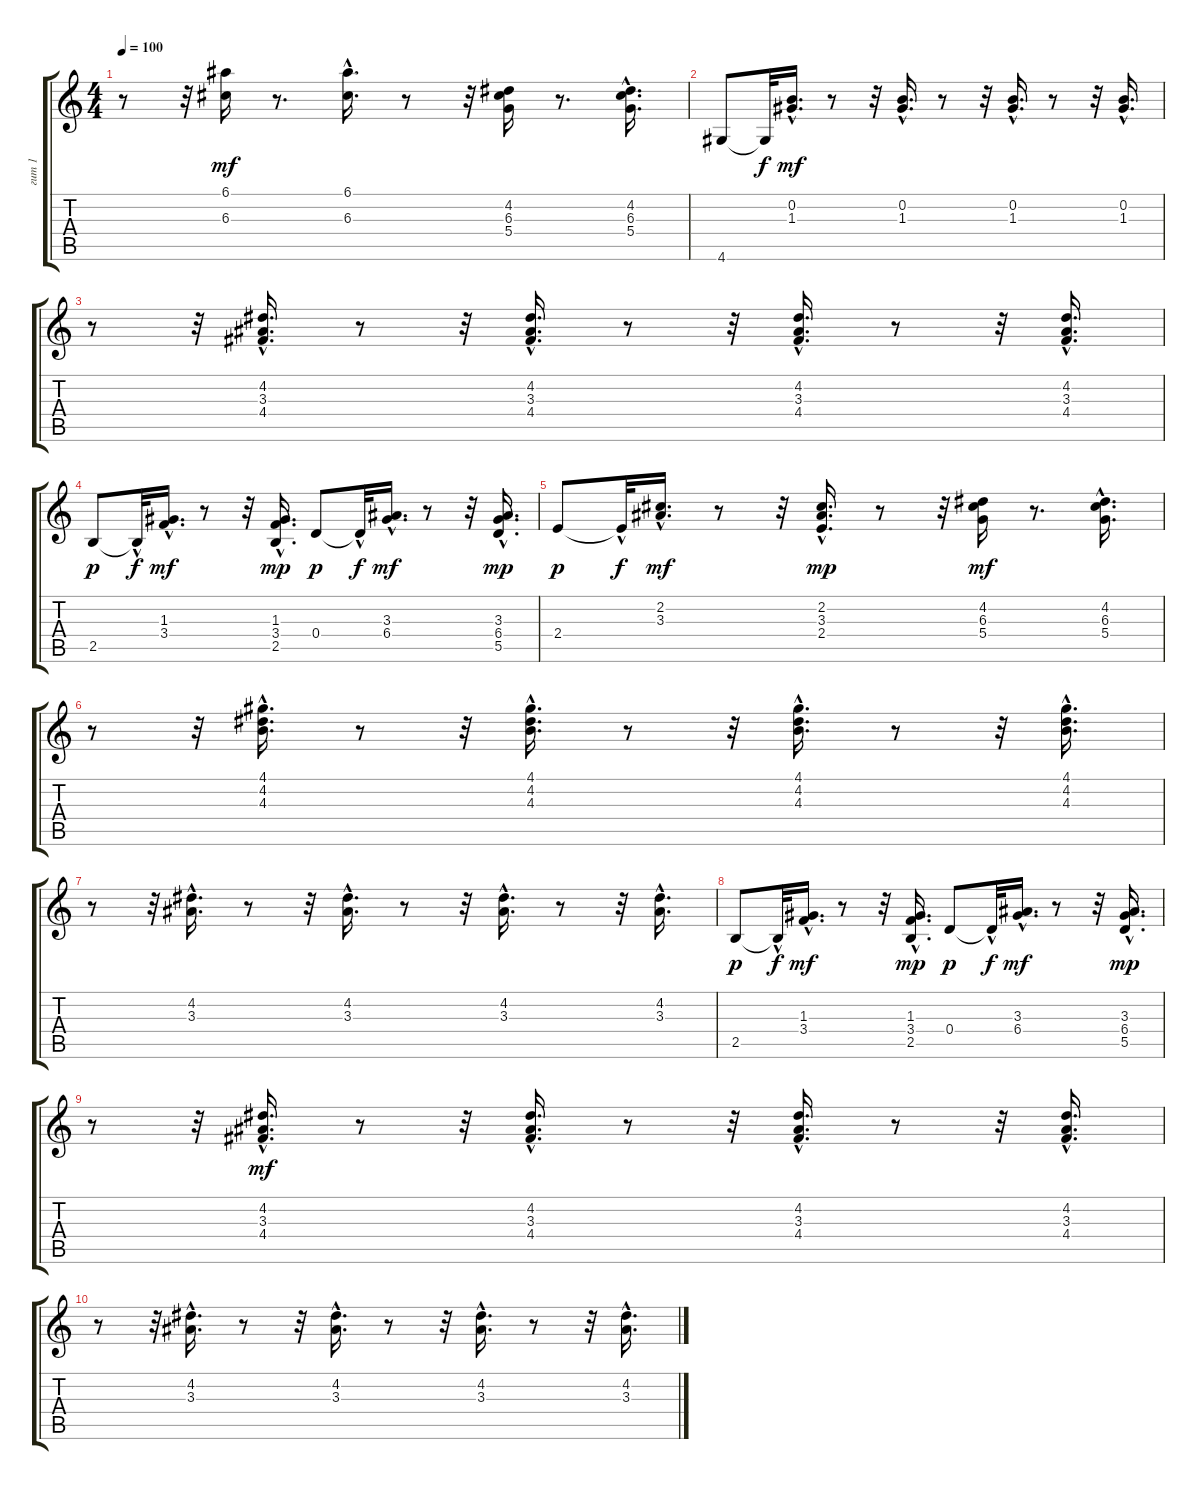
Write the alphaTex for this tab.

\track ("гит 1" "гит 1") {instrument acousticguitarsteel}
\staff {score tabs}
\tuning (E4 B3 G3 D3 A2 E2) {hide}
\ts (4 4)
\tempo 100
\clef g2
\ks c
r.8{dy mp} r.32 (6.1 6.3).16{dy mf} r.8{d} (6.1{hac} 6.3{hac}).16{d} r.8 r.32 (4.2 6.3 5.4).16 r.8{d} (4.2{hac} 6.3{hac} 5.4{hac}).16{d} |
4.6.8 4.6{t}.32{dy f} (0.2 1.3{hac}).16{d dy mf} r.8 r.32 (0.2{hac} 1.3{hac}).16{d} r.8 r.32 (0.2 1.3{hac}).16{d} r.8 r.32 (0.2{hac} 1.3{hac}).16{d} |
r.8 r.32 (4.2{hac} 3.3{hac} 4.4{hac}).16{d} r.8 r.32 (4.2{hac} 3.3{hac} 4.4{hac}).16{d} r.8 r.32 (4.2{hac} 3.3{hac} 4.4).16{d} r.8 r.32 (4.2{hac} 3.3{hac} 4.4{hac}).16{d} |
2.5.8{dy p} 2.5{hac t}.32{dy f} (1.3 3.4{hac}).16{d dy mf} r.8 r.32 (1.3{hac} 3.4{hac} 2.5{hac}).16{d dy mp} 0.4.8{dy p} 0.4{hac t}.32{dy f} (3.3 6.4{hac}).16{d dy mf} r.8 r.32 (3.3{hac} 6.4{hac} 5.5{hac}).16{d dy mp} |
2.4.8{dy p} 2.4{hac t}.32{dy f} (2.2 3.3{hac}).16{d dy mf} r.8 r.32 (2.2{hac} 3.3{hac} 2.4{hac}).16{d dy mp} r.8 r.32 (4.2 6.3 5.4).16{dy mf} r.8{d} (4.2{hac} 6.3{hac} 5.4{hac}).16{d} |
r.8 r.32 (4.1{hac} 4.2{hac} 4.3{hac}).16{d} r.8 r.32 (4.1{hac} 4.2{hac} 4.3{hac}).16{d} r.8 r.32 (4.1{hac} 4.2{hac} 4.3).16{d} r.8 r.32 (4.1{hac} 4.2{hac} 4.3{hac}).16{d} |
r.8 r.32 (4.2 3.3{hac}).16{d} r.8 r.32 (4.2{hac} 3.3{hac}).16{d} r.8 r.32 (4.2 3.3{hac}).16{d} r.8 r.32 (4.2{hac} 3.3{hac}).16{d} |
2.5.8{dy p} 2.5{hac t}.32{dy f} (1.3 3.4{hac}).16{d dy mf} r.8 r.32 (1.3{hac} 3.4{hac} 2.5{hac}).16{d dy mp} 0.4.8{dy p} 0.4{hac t}.32{dy f} (3.3 6.4{hac}).16{d dy mf} r.8 r.32 (3.3{hac} 6.4{hac} 5.5{hac}).16{d dy mp} |
r.8 r.32 (4.2{hac} 3.3{hac} 4.4{hac}).16{d dy mf} r.8 r.32 (4.2{hac} 3.3{hac} 4.4{hac}).16{d} r.8 r.32 (4.2{hac} 3.3{hac} 4.4).16{d} r.8 r.32 (4.2{hac} 3.3{hac} 4.4{hac}).16{d} |
r.8 r.32 (4.2 3.3{hac}).16{d} r.8 r.32 (4.2{hac} 3.3{hac}).16{d} r.8 r.32 (4.2 3.3{hac}).16{d} r.8 r.32 (4.2{hac} 3.3{hac}).16{d}
